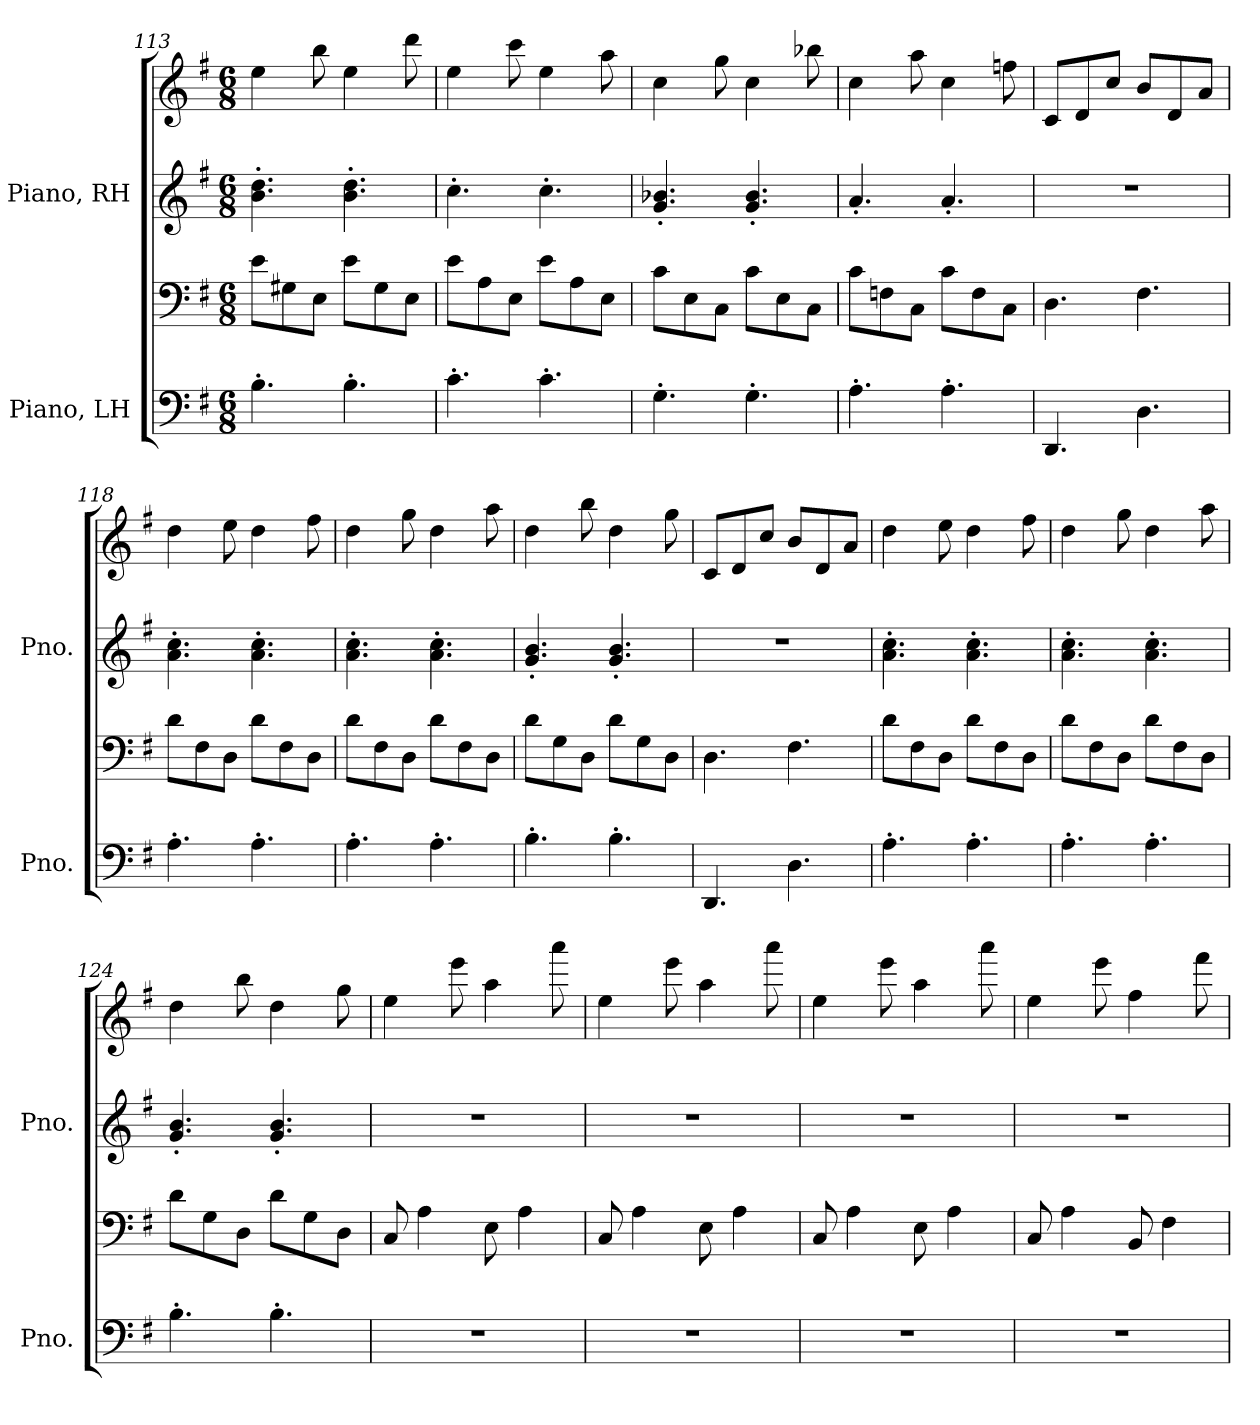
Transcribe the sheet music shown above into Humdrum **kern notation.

**kern	**kern	**kern	**kern
*part2	*part2	*part1	*part1
*staff4	*staff3	*staff2	*staff1
*I"Piano, LH	*	*I"Piano, RH	*
*I'Pno.	*	*I'Pno.	*
*clefF4	*clefF4	*clefG2	*clefG2
*k[f#]	*k[f#]	*k[f#]	*k[f#]
*M6/8	*M6/8	*M6/8	*M6/8
=113	=113	=113	=113
4.B'\	8e\L	4.b\' 4.dd\'	4ee\
.	8G#X\	.	.
.	8E\J	.	8bb\
4.B'\	8e\L	4.b\' 4.dd\'	4ee\
.	8G#\	.	.
.	8E\J	.	8ddd\
=114	=114	=114	=114
4.c'\	8e\L	4.cc'\	4ee\
.	8A\	.	.
.	8E\J	.	8ccc\
4.c'\	8e\L	4.cc'\	4ee\
.	8A\	.	.
.	8E\J	.	8aa\
=115	=115	=115	=115
4.G'\	8c\L	4.g/' 4.b-X/'	4cc\
.	8E\	.	.
.	8C\J	.	8gg\
4.G'\	8c\L	4.g/' 4.b-/'	4cc\
.	8E\	.	.
.	8C\J	.	8bb-X\
!!LO:LB:g=z
=116	=116	=116	=116
4.A'\	8c\L	4.a'/	4cc\
.	8Fn\	.	.
.	8C\J	.	8aa\
4.A'\	8c\L	4.a'/	4cc\
.	8F\	.	.
.	8C\J	.	8ffn\
=117	=117	=117	=117
4.DD/	4.D\	2.r	8c/L
.	.	.	8d/
.	.	.	8cc/J
4.D\	4.F#\	.	8b/L
.	.	.	8d/
.	.	.	8a/J
=118	=118	=118	=118
4.A'\	8d\L	4.a\' 4.cc\'	4dd\
.	8F#\	.	.
.	8D\J	.	8ee\
4.A'\	8d\L	4.a\' 4.cc\'	4dd\
.	8F#\	.	.
.	8D\J	.	8ff#\
=119	=119	=119	=119
4.A'\	8d\L	4.a\' 4.cc\'	4dd\
.	8F#\	.	.
.	8D\J	.	8gg\
4.A'\	8d\L	4.a\' 4.cc\'	4dd\
.	8F#\	.	.
.	8D\J	.	8aa\
=120	=120	=120	=120
4.B'\	8d\L	4.g/' 4.b/'	4dd\
.	8G\	.	.
.	8D\J	.	8bb\
4.B'\	8d\L	4.g/' 4.b/'	4dd\
.	8G\	.	.
.	8D\J	.	8gg\
=121	=121	=121	=121
4.DD/	4.D\	2.r	8c/L
.	.	.	8d/
.	.	.	8cc/J
4.D\	4.F#\	.	8b/L
.	.	.	8d/
.	.	.	8a/J
!!LO:LB:g=z
=122	=122	=122	=122
4.A'\	8d\L	4.a\' 4.cc\'	4dd\
.	8F#\	.	.
.	8D\J	.	8ee\
4.A'\	8d\L	4.a\' 4.cc\'	4dd\
.	8F#\	.	.
.	8D\J	.	8ff#\
=123	=123	=123	=123
4.A'\	8d\L	4.a\' 4.cc\'	4dd\
.	8F#\	.	.
.	8D\J	.	8gg\
4.A'\	8d\L	4.a\' 4.cc\'	4dd\
.	8F#\	.	.
.	8D\J	.	8aa\
=124	=124	=124	=124
4.B'\	8d\L	4.g/' 4.b/'	4dd\
.	8G\	.	.
.	8D\J	.	8bb\
4.B'\	8d\L	4.g/' 4.b/'	4dd\
.	8G\	.	.
.	8D\J	.	8gg\
=125	=125	=125	=125
2.r	8C/	2.r	4ee\
.	4A\	.	.
.	.	.	8eee\
.	8E\	.	4aa\
.	4A\	.	.
.	.	.	8aaa\
=126	=126	=126	=126
2.r	8C/	2.r	4ee\
.	4A\	.	.
.	.	.	8eee\
.	8E\	.	4aa\
.	4A\	.	.
.	.	.	8aaa\
=127	=127	=127	=127
2.r	8C/	2.r	4ee\
.	4A\	.	.
.	.	.	8eee\
.	8E\	.	4aa\
.	4A\	.	.
.	.	.	8aaa\
!!LO:PB:g=z
=128	=128	=128	=128
2.r	8C/	2.r	4ee\
.	4A\	.	.
.	.	.	8eee\
.	8BB/	.	4ff#\
.	4F#\	.	.
.	.	.	8fff#\
=	=	=	=
*-	*-	*-	*-
